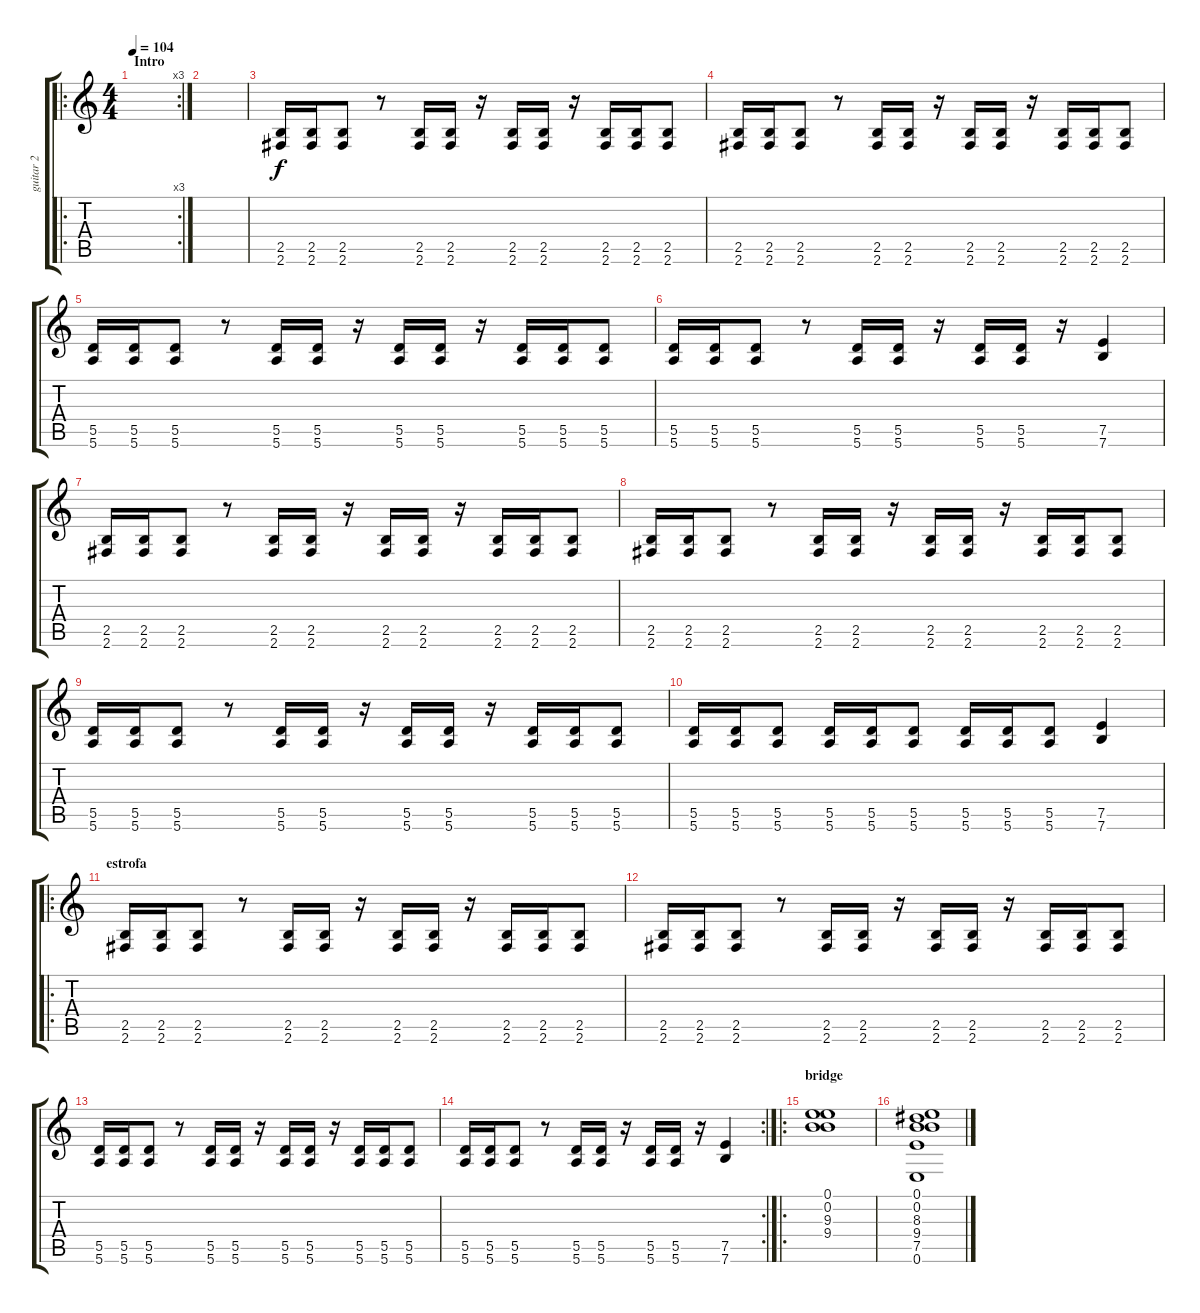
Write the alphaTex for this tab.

\track ("guitar 2" "guitar 2") {instrument overdrivenguitar}
\staff {score tabs}
\tuning (E4 B3 G3 D3 A2 E2) {hide}
\ro
\rc 3
\ts (4 4)
\section ("" "Intro")
\tempo 104
\clef g2
\ks c
|
|
(2.5 2.6).16 (2.5 2.6).16 (2.5 2.6).8 r.8 (2.5 2.6).16 (2.5 2.6).16 r.16 (2.5 2.6).16 (2.5 2.6).16 r.16 (2.5 2.6).16 (2.5 2.6).16 (2.5 2.6).8 |
(2.5 2.6).16 (2.5 2.6).16 (2.5 2.6).8 r.8 (2.5 2.6).16 (2.5 2.6).16 r.16 (2.5 2.6).16 (2.5 2.6).16 r.16 (2.5 2.6).16 (2.5 2.6).16 (2.5 2.6).8 |
(5.5 5.6).16 (5.5 5.6).16 (5.5 5.6).8 r.8 (5.5 5.6).16 (5.5 5.6).16 r.16 (5.5 5.6).16 (5.5 5.6).16 r.16 (5.5 5.6).16 (5.5 5.6).16 (5.5 5.6).8 |
(5.5 5.6).16 (5.5 5.6).16 (5.5 5.6).8 r.8 (5.5 5.6).16 (5.5 5.6).16 r.16 (5.5 5.6).16 (5.5 5.6).16 r.16 (7.5 7.6).4 |
(2.5 2.6).16 (2.5 2.6).16 (2.5 2.6).8 r.8 (2.5 2.6).16 (2.5 2.6).16 r.16 (2.5 2.6).16 (2.5 2.6).16 r.16 (2.5 2.6).16 (2.5 2.6).16 (2.5 2.6).8 |
(2.5 2.6).16 (2.5 2.6).16 (2.5 2.6).8 r.8 (2.5 2.6).16 (2.5 2.6).16 r.16 (2.5 2.6).16 (2.5 2.6).16 r.16 (2.5 2.6).16 (2.5 2.6).16 (2.5 2.6).8 |
(5.5 5.6).16 (5.5 5.6).16 (5.5 5.6).8 r.8 (5.5 5.6).16 (5.5 5.6).16 r.16 (5.5 5.6).16 (5.5 5.6).16 r.16 (5.5 5.6).16 (5.5 5.6).16 (5.5 5.6).8 |
(5.5 5.6).16 (5.5 5.6).16 (5.5 5.6).8 (5.5 5.6).16 (5.5 5.6).16 (5.5 5.6).8 (5.5 5.6).16 (5.5 5.6).16 (5.5 5.6).8 (7.5 7.6).4 |
\ro
\section ("" "estrofa")
(2.5 2.6).16 (2.5 2.6).16 (2.5 2.6).8 r.8 (2.5 2.6).16 (2.5 2.6).16 r.16 (2.5 2.6).16 (2.5 2.6).16 r.16 (2.5 2.6).16 (2.5 2.6).16 (2.5 2.6).8 |
(2.5 2.6).16 (2.5 2.6).16 (2.5 2.6).8 r.8 (2.5 2.6).16 (2.5 2.6).16 r.16 (2.5 2.6).16 (2.5 2.6).16 r.16 (2.5 2.6).16 (2.5 2.6).16 (2.5 2.6).8 |
(5.5 5.6).16 (5.5 5.6).16 (5.5 5.6).8 r.8 (5.5 5.6).16 (5.5 5.6).16 r.16 (5.5 5.6).16 (5.5 5.6).16 r.16 (5.5 5.6).16 (5.5 5.6).16 (5.5 5.6).8 |
\rc 2
(5.5 5.6).16 (5.5 5.6).16 (5.5 5.6).8 r.8 (5.5 5.6).16 (5.5 5.6).16 r.16 (5.5 5.6).16 (5.5 5.6).16 r.16 (7.5 7.6).4 |
\ro
\section ("" "bridge")
(0.1 0.2 9.3 9.4).1 |
(0.1 0.2 8.3 9.4 7.5 0.6).1
